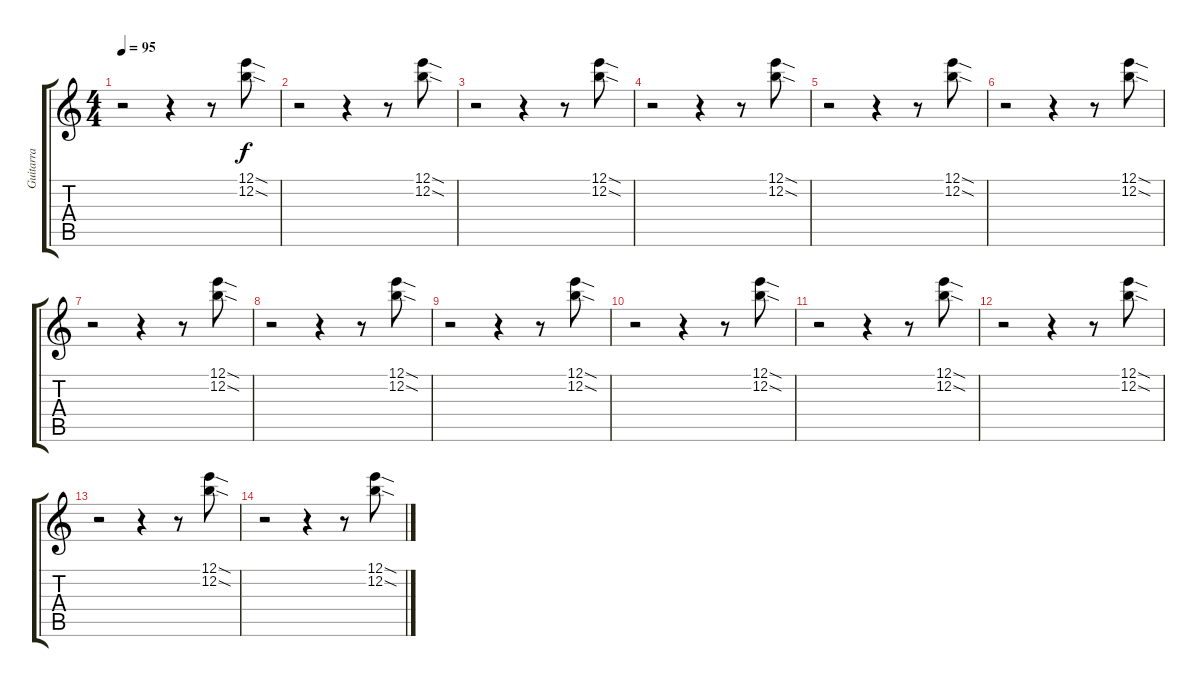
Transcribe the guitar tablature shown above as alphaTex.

\track ("Guitarra" "Guitarra") {instrument distortionguitar}
\staff {score tabs}
\tuning (E4 B3 G3 D3 A2 E2) {hide}
\ts (4 4)
\tempo 95
\clef g2
\ks c
r.2{dy f} r.4 r.8 (12.1{sod} 12.2{sod}).8 |
r.2 r.4 r.8 (12.1{sod} 12.2{sod}).8 |
r.2 r.4 r.8 (12.1{sod} 12.2{sod}).8 |
r.2 r.4 r.8 (12.1{sod} 12.2{sod}).8 |
r.2 r.4 r.8 (12.1{sod} 12.2{sod}).8 |
r.2 r.4 r.8 (12.1{sod} 12.2{sod}).8 |
r.2 r.4 r.8 (12.1{sod} 12.2{sod}).8 |
r.2 r.4 r.8 (12.1{sod} 12.2{sod}).8 |
r.2 r.4 r.8 (12.1{sod} 12.2{sod}).8 |
r.2 r.4 r.8 (12.1{sod} 12.2{sod}).8 |
r.2 r.4 r.8 (12.1{sod} 12.2{sod}).8 |
r.2 r.4 r.8 (12.1{sod} 12.2{sod}).8 |
r.2 r.4 r.8 (12.1{sod} 12.2{sod}).8 |
r.2 r.4 r.8 (12.1{sod} 12.2{sod}).8
